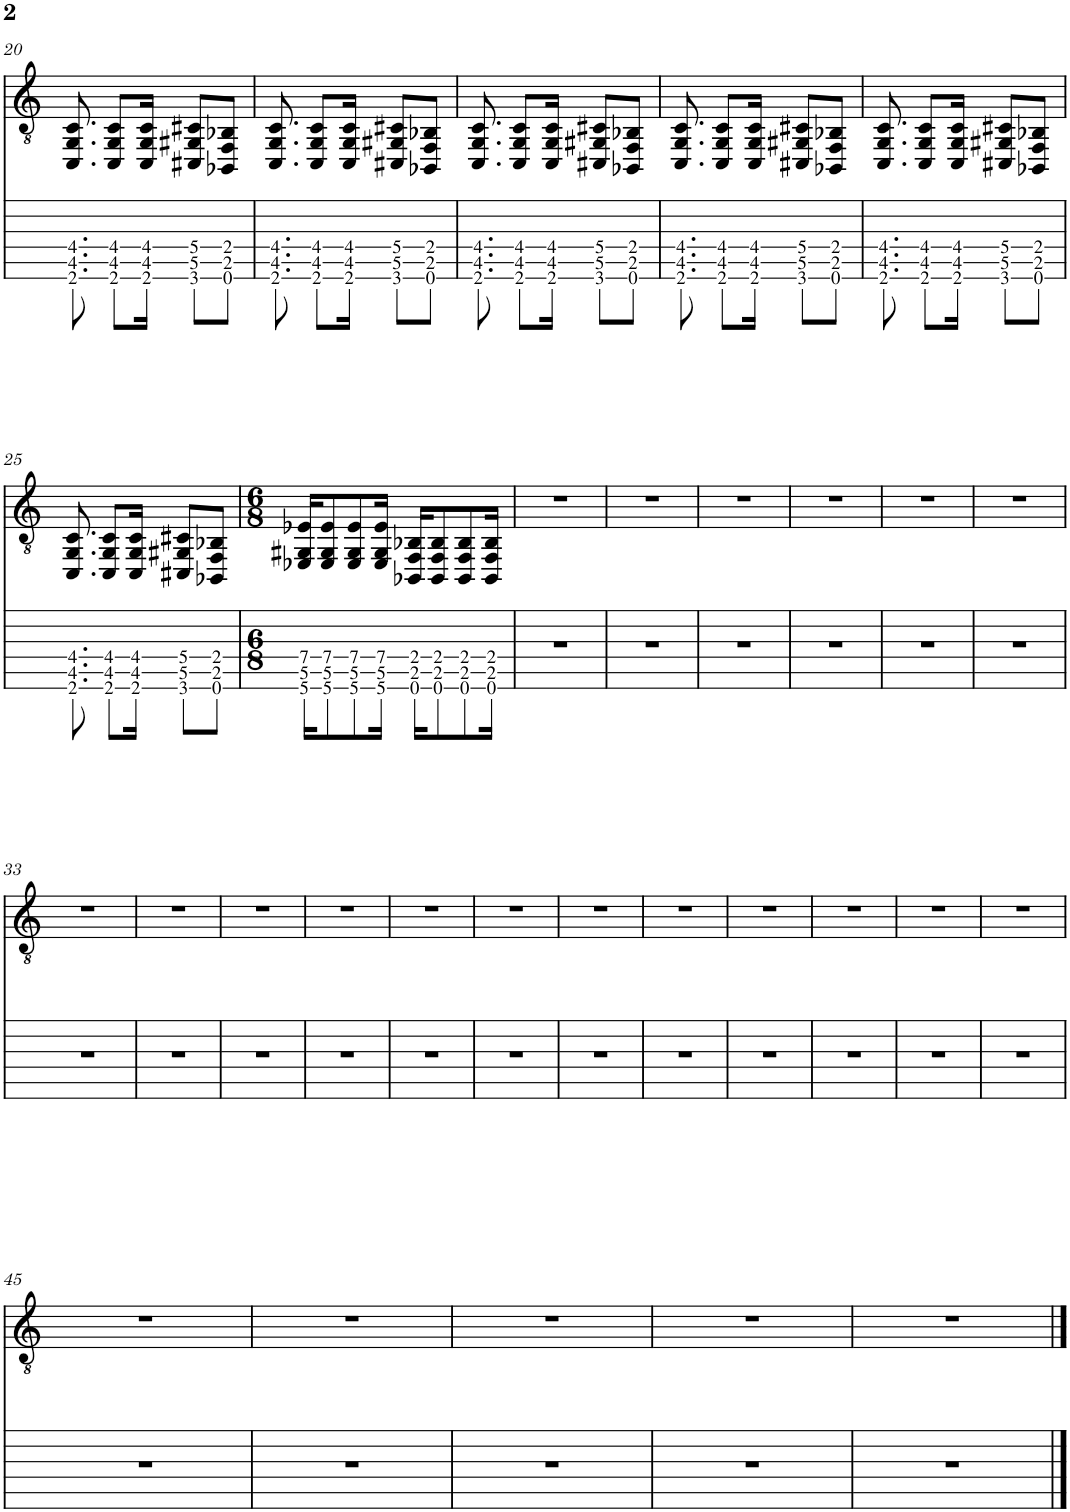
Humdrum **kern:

**kern	**kern
*part1	*part1
*staff2	*staff1
*I"Electric Guitar	*
*I'El. Guit.	*
!!LO:PB:g=z
*	*clefGv2
*k[]	*k[]
*M5/8	*M5/8
=20	=20
8.CC\ 8.GG\ 8.C\	8.CC/ 8.GG/ 8.C/
8CC\ 8GG\ 8C\L	8CC/ 8GG/ 8C/L
16CC\ 16GG\ 16C\Jk	16CC/ 16GG/ 16C/Jk
8CC#X\ 8GG#X\ 8C#X\L	8CC#X/ 8GG#X/ 8C#X/L
8BBB-X\ 8FF\ 8BB-X\J	8BBB-X/ 8FF/ 8BB-X/J
=21	=21
8.CC\ 8.GG\ 8.C\	8.CC/ 8.GG/ 8.C/
8CC\ 8GG\ 8C\L	8CC/ 8GG/ 8C/L
16CC\ 16GG\ 16C\Jk	16CC/ 16GG/ 16C/Jk
8CC#X\ 8GG#X\ 8C#X\L	8CC#X/ 8GG#X/ 8C#X/L
8BBB-X\ 8FF\ 8BB-X\J	8BBB-X/ 8FF/ 8BB-X/J
=22	=22
8.CC\ 8.GG\ 8.C\	8.CC/ 8.GG/ 8.C/
8CC\ 8GG\ 8C\L	8CC/ 8GG/ 8C/L
16CC\ 16GG\ 16C\Jk	16CC/ 16GG/ 16C/Jk
8CC#X\ 8GG#X\ 8C#X\L	8CC#X/ 8GG#X/ 8C#X/L
8BBB-X\ 8FF\ 8BB-X\J	8BBB-X/ 8FF/ 8BB-X/J
=23	=23
8.CC\ 8.GG\ 8.C\	8.CC/ 8.GG/ 8.C/
8CC\ 8GG\ 8C\L	8CC/ 8GG/ 8C/L
16CC\ 16GG\ 16C\Jk	16CC/ 16GG/ 16C/Jk
8CC#X\ 8GG#X\ 8C#X\L	8CC#X/ 8GG#X/ 8C#X/L
8BBB-X\ 8FF\ 8BB-X\J	8BBB-X/ 8FF/ 8BB-X/J
=24	=24
8.CC\ 8.GG\ 8.C\	8.CC/ 8.GG/ 8.C/
8CC\ 8GG\ 8C\L	8CC/ 8GG/ 8C/L
16CC\ 16GG\ 16C\Jk	16CC/ 16GG/ 16C/Jk
8CC#X\ 8GG#X\ 8C#X\L	8CC#X/ 8GG#X/ 8C#X/L
8BBB-X\ 8FF\ 8BB-X\J	8BBB-X/ 8FF/ 8BB-X/J
!!LO:LB:g=z
=25	=25
8.CC\ 8.GG\ 8.C\	8.CC/ 8.GG/ 8.C/
8CC\ 8GG\ 8C\L	8CC/ 8GG/ 8C/L
16CC\ 16GG\ 16C\Jk	16CC/ 16GG/ 16C/Jk
8CC#X\ 8GG#X\ 8C#X\L	8CC#X/ 8GG#X/ 8C#X/L
8BBB-X\ 8FF\ 8BB-X\J	8BBB-X/ 8FF/ 8BB-X/J
=26	=26
*M6/8	*M6/8
16EE-X\ 16GG#X\ 16E-X\KL	16EE-X/ 16GG#X/ 16E-X/KL
8EE-\ 8GG#\ 8E-\	8EE-/ 8GG#/ 8E-/
8EE-\ 8GG#\ 8E-\	8EE-/ 8GG#/ 8E-/
16EE-\ 16GG#\ 16E-\Jk	16EE-/ 16GG#/ 16E-/Jk
16BBB-X\ 16FF\ 16BB-X\KL	16BBB-X/ 16FF/ 16BB-X/KL
8BBB-\ 8FF\ 8BB-\	8BBB-/ 8FF/ 8BB-/
8BBB-\ 8FF\ 8BB-\	8BBB-/ 8FF/ 8BB-/
16BBB-\ 16FF\ 16BB-\Jk	16BBB-/ 16FF/ 16BB-/Jk
=27	=27
2.r	2.r
=28	=28
2.r	2.r
=29	=29
2.r	2.r
=30	=30
2.r	2.r
=31	=31
2.r	2.r
=32	=32
2.r	2.r
!!LO:LB:g=z
=33	=33
2.r	2.r
=34	=34
2.r	2.r
=35	=35
2.r	2.r
=36	=36
2.r	2.r
=37	=37
2.r	2.r
=38	=38
2.r	2.r
=39	=39
2.r	2.r
=40	=40
2.r	2.r
=41	=41
2.r	2.r
=42	=42
2.r	2.r
=43	=43
2.r	2.r
=44	=44
2.r	2.r
!!LO:LB:g=z
=45	=45
2.r	2.r
=46	=46
2.r	2.r
=47	=47
2.r	2.r
=48	=48
2.r	2.r
=49	=49
2.r	2.r
==	==
*-	*-
